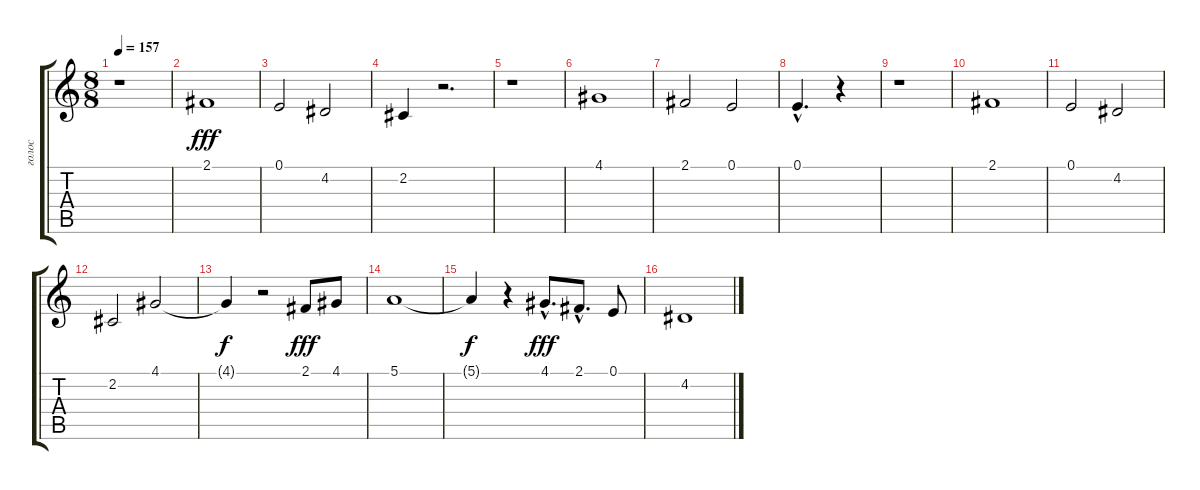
\track ("голос" "голос") {instrument tenorsax}
\staff {score tabs}
\tuning (E4 B3 G3 D3 A2 E2) {hide}
\ts (8 8)
\tempo 157
\clef g2
\ks c
r.1{dy fff} |
2.1.1 |
0.1.2 4.2.2 |
2.2.4 r.2{d} |
r.1 |
4.1.1 |
2.1.2 0.1.2 |
0.1{hac}.4{d} r.4 |
r.1 |
2.1.1 |
0.1.2 4.2.2 |
2.2.2 4.1.2 |
4.1{t}.4{dy f} r.2 2.1.8{dy fff} 4.1.8 |
5.1.1 |
5.1{t}.4{dy f} r.4 4.1{hac}.8{d dy fff} 2.1{hac}.8{d} 0.1.8 |
4.2.1
